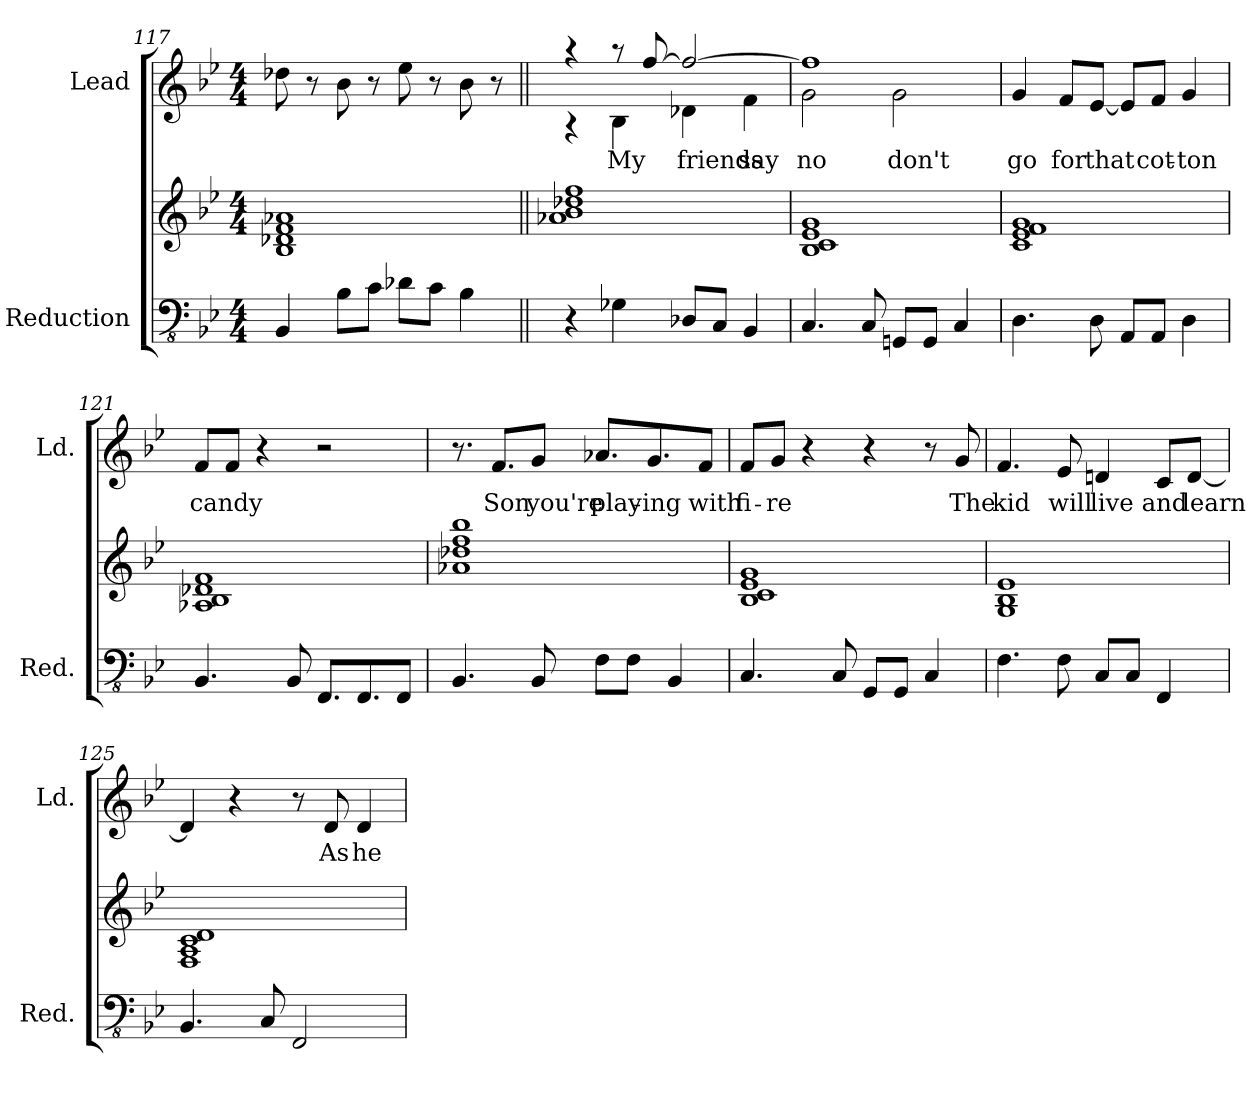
**kern	**kern	**kern	**text
*part2	*part2	*part1	*part1
*staff3	*staff2	*staff1	*staff1
*I"Reduction	*	*I"Lead	*
*I'Red.	*	*I'Ld.	*
*clefFv4	*clefG2	*clefG2	*
*k[b-e-]	*k[b-e-]	*k[b-e-]	*
*B-:	*B-:	*B-:	*
*M4/4	*M4/4	*M4/4	*
=117	=117	=117	=117
4BBB-i/	1B-i 1d-Xi 1fi 1a-Xi	8dd-Xi\	.
.	.	8r	.
8BB-i\L	.	8b-i\	.
8Ci\J	.	8r	.
8D-Xi\L	.	8ee-i\	.
8Ci\J	.	8r	.
4BB-i\	.	8b-i\	.
.	.	8r	.
!!LO:LB:g=z
=118||	=118||	=118||	=118||
*	*	*^	*
4r	1a-Xi 1b-i 1dd-Xi 1ffi	4r	4r	.
!	!	!	!	!LO:LY:b:color=#000000
4GG-Xi\	.	8r	4B-i\	My
.	.	[>8ffi/	.	.
!	!	!	!	!LO:LY:b:color=#000000
8DD-Xi/L	.	2ffi/_>	4d-Xi\	friends
8CCi/J	.	.	.	.
!	!	!	!	!LO:LY:b:color=#000000
4BBB-i/	.	.	4fi\	say
=119	=119	=119	=119	=119
!	!	!	!	!LO:LY:b:color=#000000
4.CCi/	1B-i 1ci 1e-i 1gi	1ffi]	2gi\	no
8CCi/	.	.	.	.
!	!	!	!	!LO:LY:b:color=#000000
8GGGni/L	.	.	2gi\	don't
8GGGi/J	.	.	.	.
4CCi/	.	.	.	.
*	*	*v	*v	*
=120	=120	=120	=120
!	!	!	!LO:LY:b:color=#000000
4.DDi\	1ci 1e-i 1fi 1gi	4gi/	go
!	!	!	!LO:LY:b:color=#000000
.	.	8fi/L	for
!	!	!	!LO:LY:b:color=#000000
8DDi\	.	[<8e-i/J	that
8AAAi/L	.	8e-i/L]	.
!	!	!	!LO:LY:b:color=#000000
8AAAi/J	.	8fi/J	cot-
!	!	!	!LO:LY:b:color=#000000
4DDi\	.	4gi/	-ton
=121	=121	=121	=121
!	!	!	!LO:LY:b:color=#000000
4.BBB-i/	1A-Xi 1B-i 1d-Xi 1fi	8fi/L	candy
.	.	8fi/J	.
.	.	4r	.
8BBB-i/	.	.	.
8.FFFi/L	.	2r	.
8.FFFi/	.	.	.
8FFFi/J	.	.	.
!!LO:PB:g=z
=122	=122	=122	=122
4.BBB-i/	1a-Xi 1dd-Xi 1ffi 1bb-i	8.r	.
!	!	!	!LO:LY:b:color=#000000
.	.	8.fi/L	Son
!	!	!	!LO:LY:b:color=#000000
8BBB-i/	.	8gi/J	you're
!	!	!	!LO:LY:b:color=#000000
8FFi\L	.	8.a-Xi/L	play-
8FFi\J	.	.	.
!	!	!	!LO:LY:b:color=#000000
.	.	8.gi/	-ing
4BBB-i/	.	.	.
!	!	!	!LO:LY:b:color=#000000
.	.	8fi/J	with
=123	=123	=123	=123
!	!	!	!LO:LY:b:color=#000000
4.CCi/	1B-i 1ci 1e-i 1gi	8fi/L	fi-
!	!	!	!LO:LY:b:color=#000000
.	.	8gi/J	-re
.	.	4r	.
8CCi/	.	.	.
8GGGi/L	.	4r	.
8GGGi/J	.	.	.
4CCi/	.	8r	.
!	!	!	!LO:LY:b:color=#000000
.	.	8gi/	The
=124	=124	=124	=124
!	!	!	!LO:LY:b:color=#000000
4.FFi\	1Gi 1B-i 1e-i	4.fi/	kid
!	!	!	!LO:LY:b:color=#000000
8FFi\	.	8e-i/	will
!	!	!	!LO:LY:b:color=#000000
8CCi/L	.	4dni/	live
8CCi/J	.	.	.
!	!	!	!LO:LY:b:color=#000000
4FFFi/	.	8ci/L	and
!	!	!	!LO:LY:b:color=#000000
.	.	[<8di/J	learn
=125	=125	=125	=125
4.BBB-i/	1Fi 1Ai 1ci 1di	4di/]	.
.	.	4r	.
8CCi/	.	.	.
2FFFi/	.	8r	.
!	!	!	!LO:LY:b:color=#000000
.	.	8di/	As
!	!	!	!LO:LY:b:color=#000000
.	.	4di/	he
=	=	=	=
*-	*-	*-	*-
